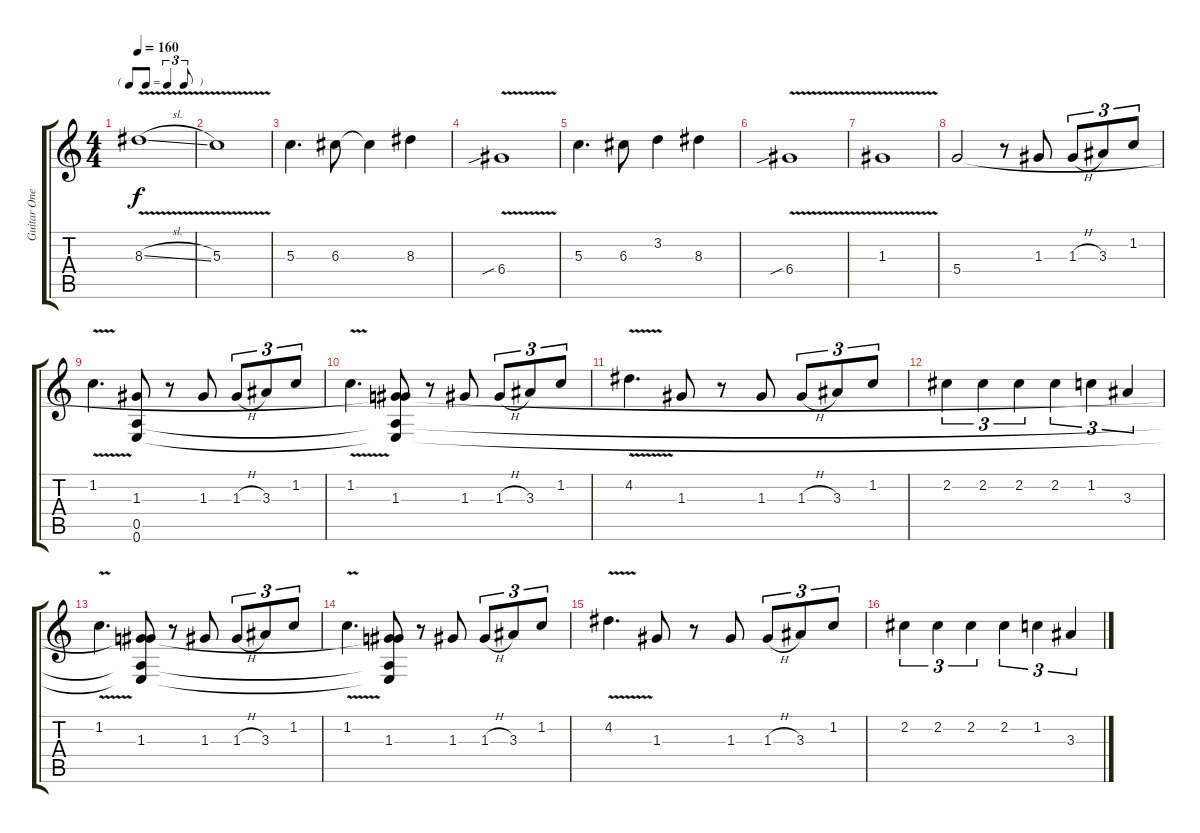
\track ("Guitar One" "Guitar One") {instrument distortionguitar}
\staff {score tabs}
\tuning (E4 B3 G3 D3 A2 E2) {hide}
\ts (4 4)
\tf triplet8th
\tempo 160
\clef g2
\ks c
8.3{v sl}.1{dy f} |
5.3{v}.1 |
5.3.4{d} 6.3.8 6.3{t}.4 8.3.4 |
6.4{v sib}.1 |
5.3.4{d} 6.3.8 3.2.4 8.3.4 |
6.4{v sib}.1 |
1.3{v}.1 |
5.4.2 r.8 1.3.8 1.3{h}.8{tu (3 2)} 3.3.8{tu (3 2)} 1.2.8{tu (3 2)} |
1.2{v}.4{d} (1.3 0.5 0.6).8 r.8 1.3.8 1.3{h}.8{tu (3 2)} 3.3.8{tu (3 2)} 1.2.8{tu (3 2)} |
1.2{v}.4{d} (1.3 5.4{t} 0.5{t} 0.6{t}).8 r.8 1.3.8 1.3{h}.8{tu (3 2)} 3.3.8{tu (3 2)} 1.2.8{tu (3 2)} |
4.2{v}.4{d} 1.3.8 r.8 1.3.8 1.3{h}.8{tu (3 2)} 3.3.8{tu (3 2)} 1.2.8{tu (3 2)} |
2.2.4{tu (3 2)} 2.2.4{tu (3 2)} 2.2.4{tu (3 2)} 2.2.4{tu (3 2)} 1.2.4{tu (3 2)} 3.3.4{tu (3 2)} |
1.2{v}.4{d} (1.3 5.4{t} 0.5{t} 0.6{t}).8 r.8 1.3.8 1.3{h}.8{tu (3 2)} 3.3.8{tu (3 2)} 1.2.8{tu (3 2)} |
1.2{v}.4{d} (1.3 5.4{t} 0.5{t} 0.6{t}).8 r.8 1.3.8 1.3{h}.8{tu (3 2)} 3.3.8{tu (3 2)} 1.2.8{tu (3 2)} |
4.2{v}.4{d} 1.3.8 r.8 1.3.8 1.3{h}.8{tu (3 2)} 3.3.8{tu (3 2)} 1.2.8{tu (3 2)} |
2.2.4{tu (3 2)} 2.2.4{tu (3 2)} 2.2.4{tu (3 2)} 2.2.4{tu (3 2)} 1.2.4{tu (3 2)} 3.3.4{tu (3 2)}
